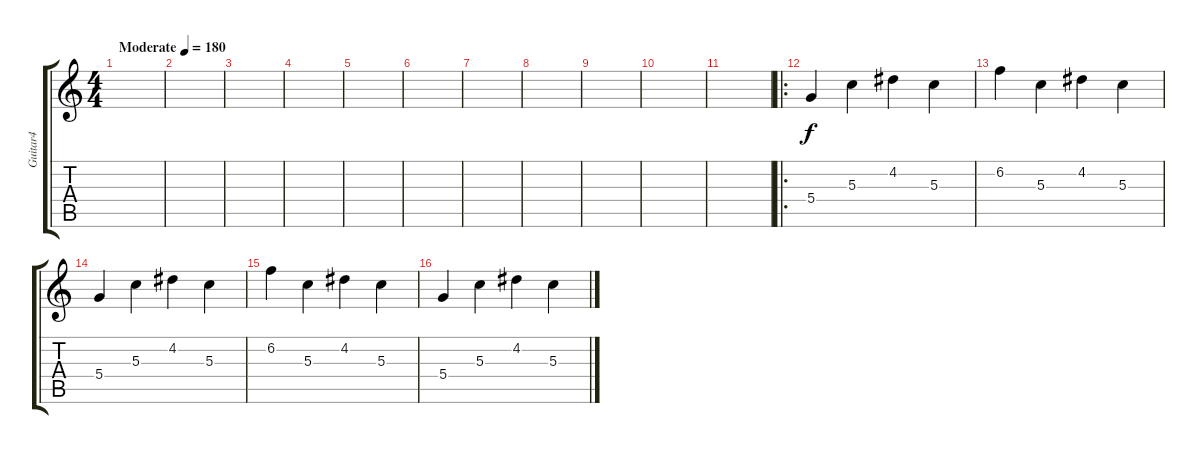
\track ("Guitar4" "Guitar4") {instrument acousticguitarnylon}
\staff {score tabs}
\tuning (E4 B3 G3 D3 A2 E2) {hide}
\ts (4 4)
\tempo (180 "Moderate")
\clef g2
\ks c
|
|
|
|
|
|
|
|
|
|
|
\ro
5.4.4 5.3.4 4.2.4 5.3.4 |
6.2.4 5.3.4 4.2.4 5.3.4 |
5.4.4 5.3.4 4.2.4 5.3.4 |
6.2.4 5.3.4 4.2.4 5.3.4 |
5.4.4 5.3.4 4.2.4 5.3.4
